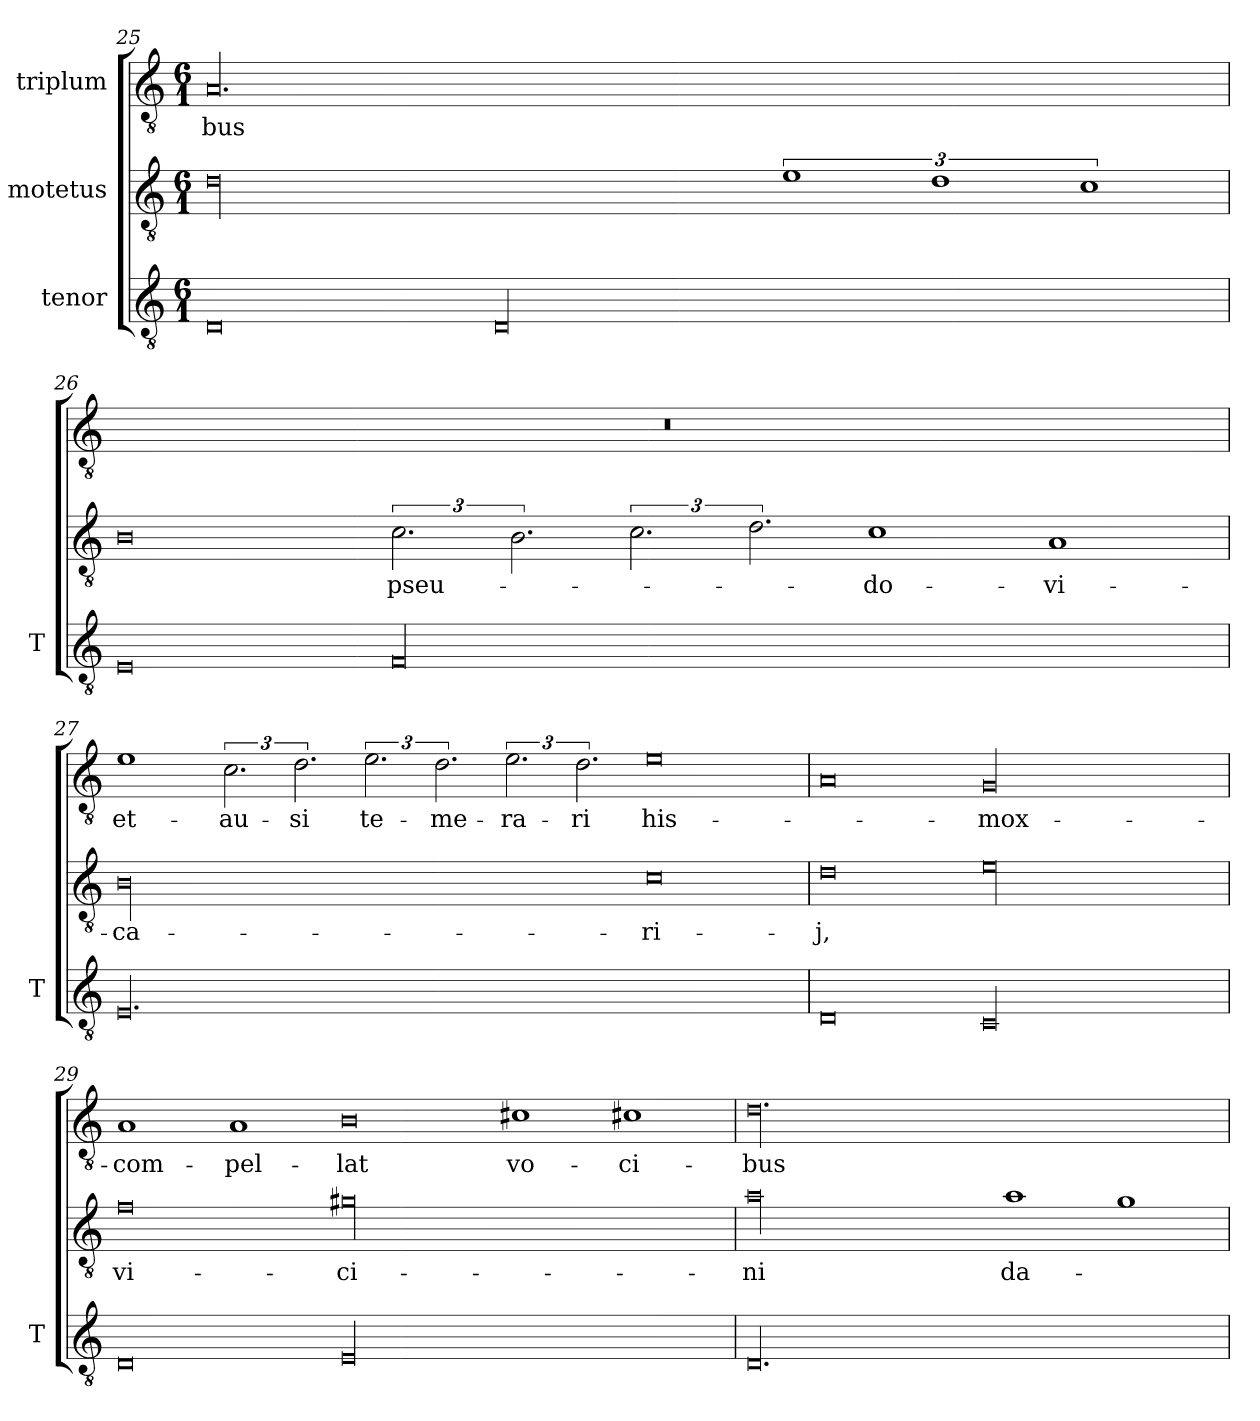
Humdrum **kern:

**kern	**kern	**text	**kern	**text
*part3	*part2	*part2	*part1	*part1
*staff3	*staff2	*staff2	*staff1	*staff1
*I"tenor	*I"motetus	*	*I"triplum	*
*I'T	*	*	*	*
!!LO:LB:g=z
*clefGv2	*clefGv2	*	*clefGv2	*
*k[]	*k[]	*	*k[]	*
*C:	*C:	*	*C:	*
*M6/1	*M6/1	*	*M6/1	*
=25	=25	=25	=25	=25
0D/	00d\	.	00.A/	-bus
00D/	.	.	.	.
.	3%2e\	.	.	.
.	3%2d\	.	.	.
.	3%2c\	.	.	.
=26	=26	=26	=26	=26
0E/	0B\	.	00.r	.
00F/	3.c\	pseu-	.	.
.	3.B\	.	.	.
.	3.c\	.	.	.
.	3.d\	.	.	.
.	1c\	-do-	.	.
.	1A/	-vi-	.	.
=27	=27	=27	=27	=27
00.E/	00B\	-ca-	1e\	et-
.	.	.	3.c\	au-
.	.	.	3.d\	-si
.	.	.	3.e\	te-
.	.	.	3.d\	-me-
.	.	.	3.e\	-ra-
.	.	.	3.d\	-ri
.	0c\	-ri-	0e\	his-
=28	=28	=28	=28	=28
0D/	0d\	-j,	0A/	.
00C/	00e\	.	00G/	mox-
!!LO:PB:g=z
=29	=29	=29	=29	=29
0D/	0f\	vi-	1A/	com-
.	.	.	1A/	-pel-
00E/	00g#X\	-ci-	0B\	-lat
.	.	.	1c#X\	vo-
.	.	.	1c#Xi\	-ci-
=30	=30	=30	=30	=30
00.D/	00a\	-ni	00.d\	-bus
.	1a\	da-	.	.
.	1g\	.	.	.
=	=	=	=	=
*-	*-	*-	*-	*-
